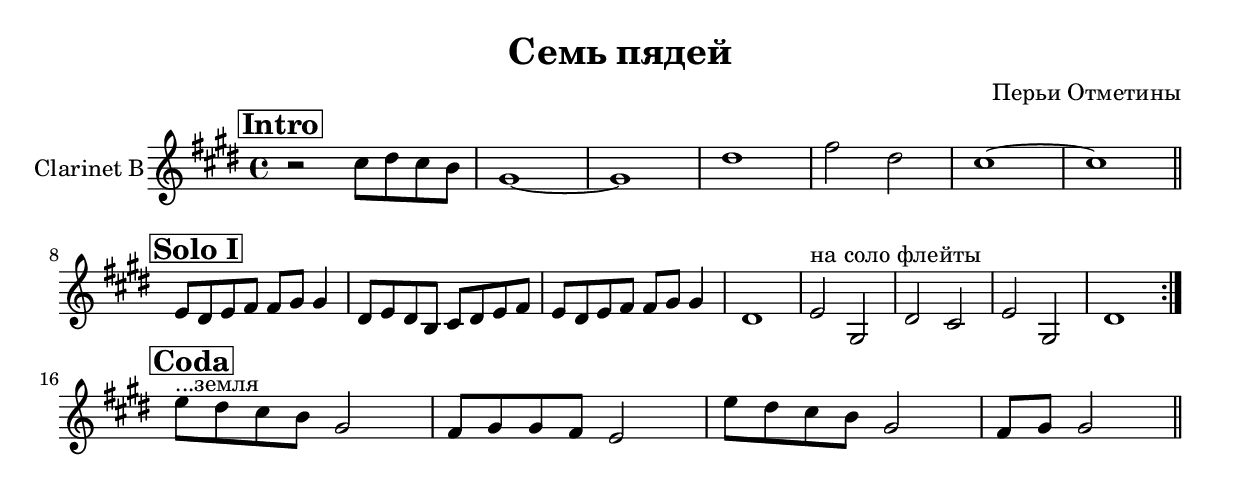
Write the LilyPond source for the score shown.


\header {
	title = "Семь пядей"
	composer = "Перьи Отметины"
}

\version "2.10.33"

ClarinetBbIntro = \relative c''{
  r2 cis8 dis cis b | gis1~ |gis1|
  dis'1 | fis2 dis | cis1~|cis1 \bar "||"
}

ClarinetBbI = \relative c'{
  e8 dis e fis fis gis gis4 | dis8 e dis b cis dis e fis |
  e8 dis e fis fis gis gis4 | dis1 |
  
  e2^"на соло флейты" gis, | dis'2 cis |e2 gis, | dis'1|
}

ClarinetBbII = \relative c''{
  %r1^"шепчет Отче наш" |
    e8^"...земля" dis cis b gis2 | fis8 gis gis fis e2 |
    e'8 dis cis b gis2 | fis8 gis gis2 \bar "||"
}



\header {
	title = "Семь пядей"
	composer = "Перьи Отметины"
}

\version "2.10.33"


<<		
	\new Staff{
		\set Staff.instrumentName = \markup { Clarinet B }
			\clef treble \time 4/4 \key cis \minor
			\mark \markup { \box \bold Intro }
			\ClarinetBbIntro
                        \break
                        \mark \markup { \box \bold "Solo I" }
                        \repeat volta 2 {\ClarinetBbI}
                        \break
                        \mark \markup { \box \bold "Coda" }
                        \ClarinetBbII
	}
>>
